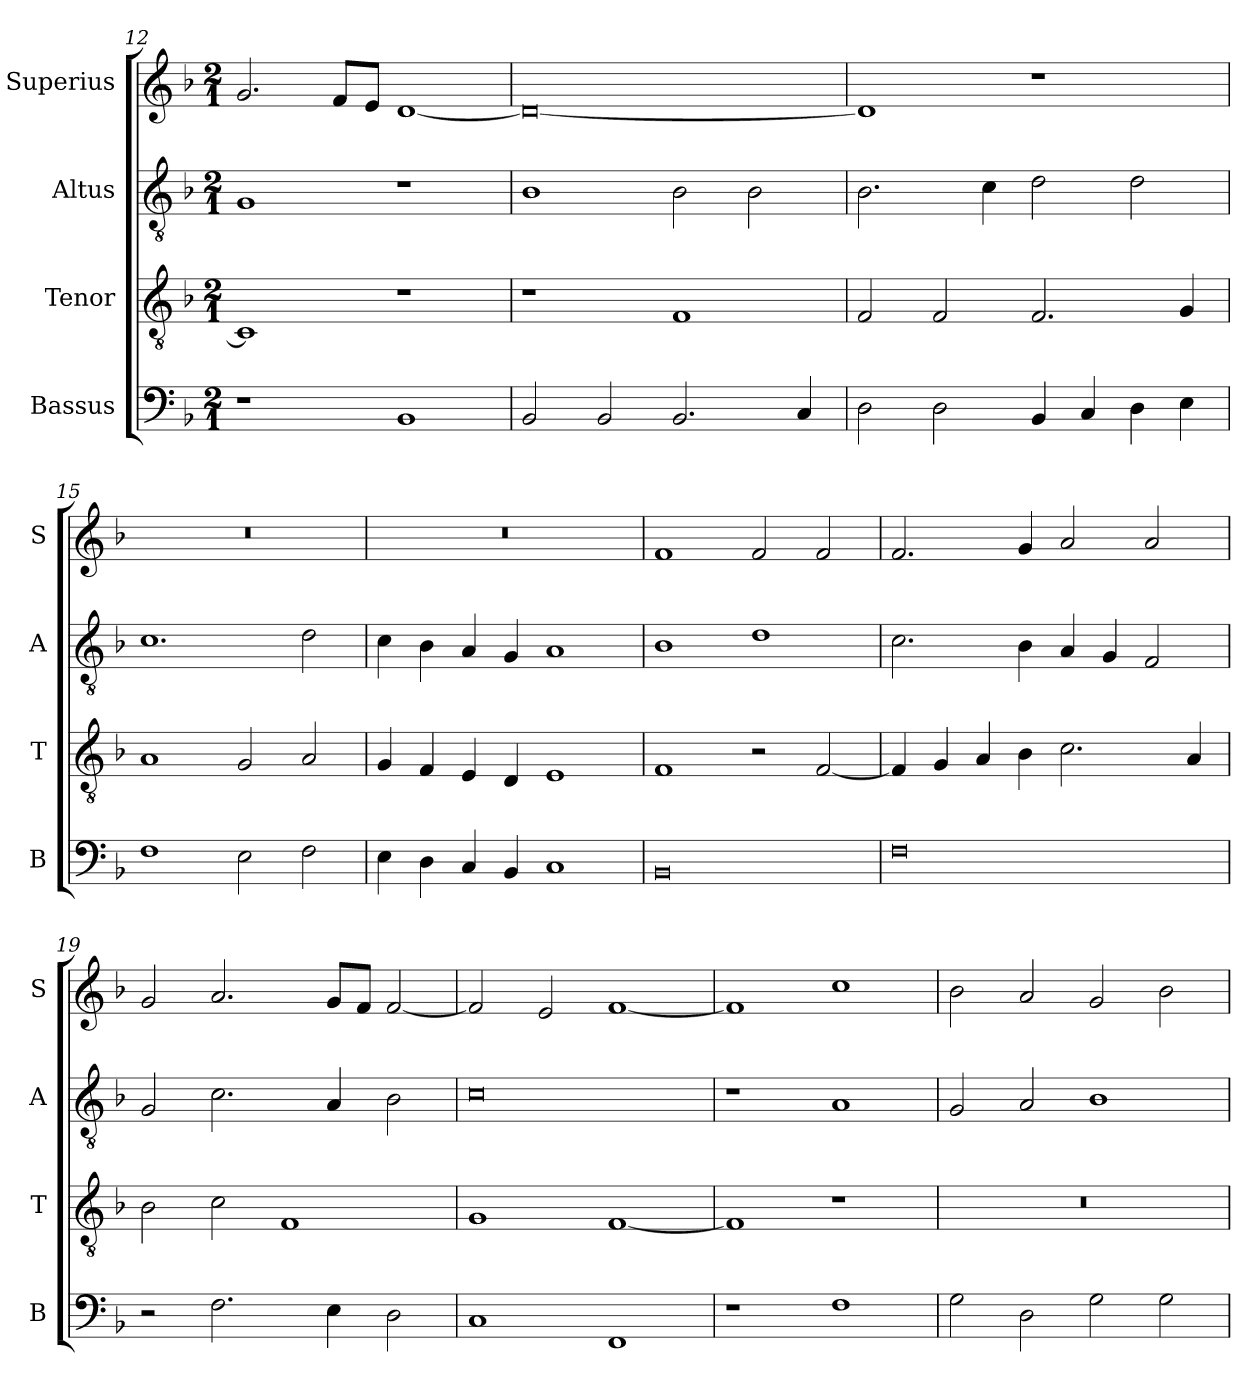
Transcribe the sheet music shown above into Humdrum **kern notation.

**kern	**kern	**kern	**kern
*part4	*part3	*part2	*part1
*staff4	*staff3	*staff2	*staff1
*I"Bassus	*I"Tenor	*I"Altus	*I"Superius
*I'B	*I'T	*I'A	*I'S
*clefF4	*clefGv2	*clefGv2	*clefG2
*k[b-]	*k[b-]	*k[b-]	*k[b-]
*M2/1	*M2/1	*M2/1	*M2/1
=12	=12	=12	=12
1r	1C]	1G	2.g
.	.	.	8fL
.	.	.	8eJ
1BB-	1r	1r	[1d
=13	=13	=13	=13
2BB-	1r	1B-	0d_
2BB-	.	.	.
2.BB-	1F	2B-	.
.	.	2B-	.
4C	.	.	.
=14	=14	=14	=14
2D	2F	2.B-	1d]
2D	2F	.	.
.	.	4c	.
4BB-	2.F	2d	1r
4C	.	.	.
4D	.	2d	.
4E	4G	.	.
=15	=15	=15	=15
1F	1A	1.c	0r
2E	2G	.	.
2F	2A	2d	.
=16	=16	=16	=16
4E	4G	4c	0r
4D	4F	4B-	.
4C	4E	4A	.
4BB-	4D	4G	.
1C	1E	1A	.
=17	=17	=17	=17
0BB-	1F	1B-	1f
.	2r	1d	2f
.	[2F	.	2f
=18	=18	=18	=18
0F	4F]	2.c	2.f
.	4G	.	.
.	4A	.	.
.	4B-	4B-	4g
.	2.c	4A	2a
.	.	4G	.
.	.	2F	2a
.	4A	.	.
=19	=19	=19	=19
2r	2B-	2G	2g
2.F	2c	2.c	2.a
.	1F	.	.
4E	.	4A	8gL
.	.	.	8fJ
2D	.	2B-	[2f
=20	=20	=20	=20
1C	1G	0c	2f]
.	.	.	2e
1FF	[1F	.	[1f
=21	=21	=21	=21
1r	1F]	1r	1f]
1F	1r	1A	1cc
=22	=22	=22	=22
2G	0r	2G	2b-
2D	.	2A	2a
2G	.	1B-	2g
2G	.	.	2b-
=	=	=	=
*-	*-	*-	*-
